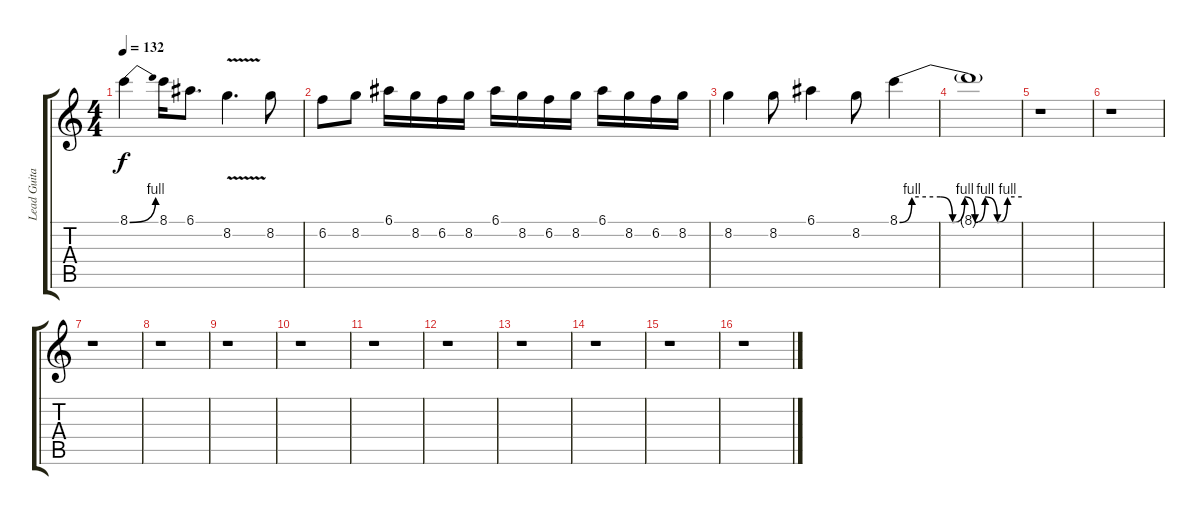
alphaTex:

\track ("Lead Guitar" "Lead Guita") {instrument overdrivenguitar}
\staff {score tabs}
\tuning (E4 B3 G3 D3 A2 E2) {hide}
\ts (4 4)
\tempo 132
\clef g2
\ks c
8.1{be (bend 0 0 60 4)}.4{dy f} 8.1.16 6.1.8{d} 8.2{v}.4{d} 8.2.8 |
6.2.8 8.2.8 6.1.16 8.2.16 6.2.16 8.2.16 6.1.16 8.2.16 6.2.16 8.2.16 6.1.16 8.2.16 6.2.16 8.2.16 |
8.2.4 8.2.8 6.1.4 8.2.8 8.1{be (custom 0 0 6 4 20 4 26 0 32 4 37 0 42 4 48 0 53 4 60 4)}.4 |
8.1{t}.1 |
r.1 |
r.1 |
r.1 |
r.1 |
r.1 |
r.1 |
r.1 |
r.1 |
r.1 |
r.1 |
r.1 |
r.1
